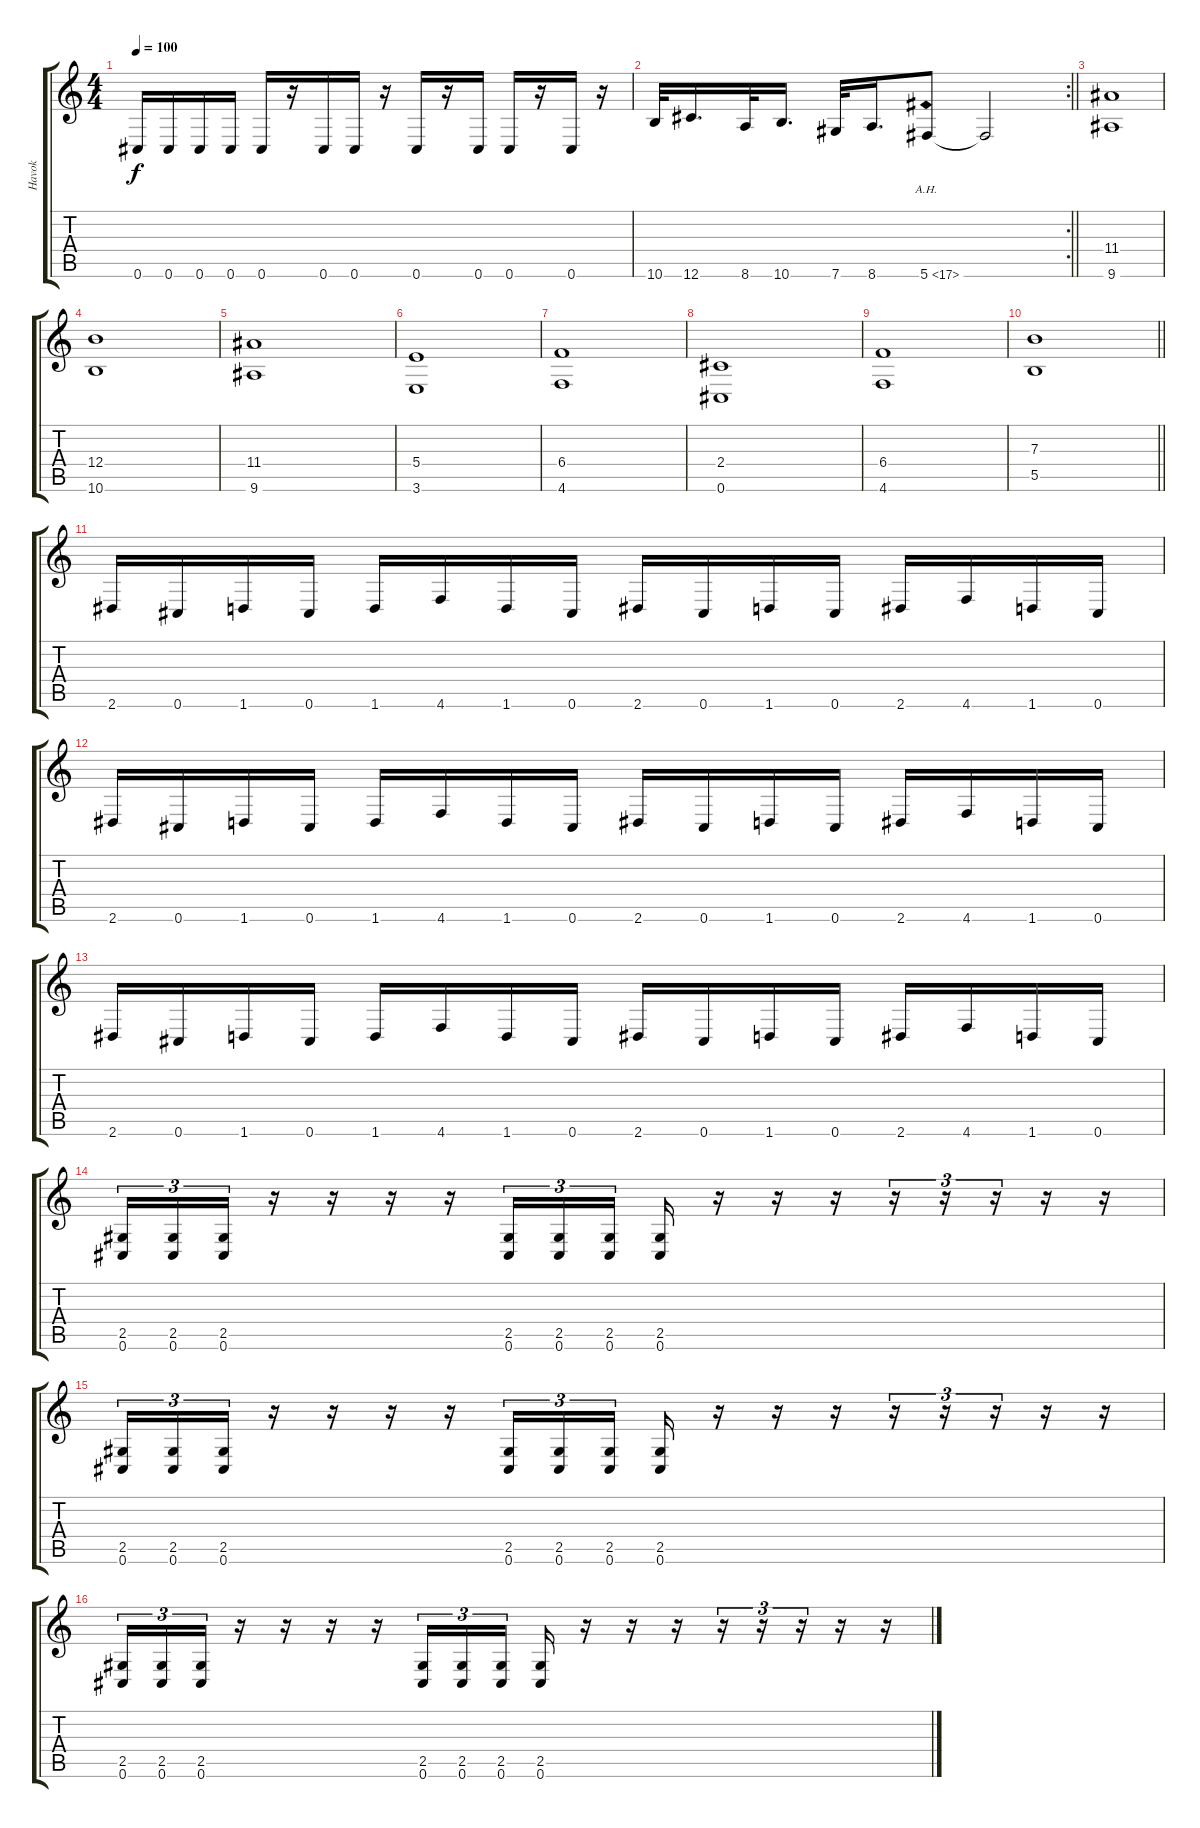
\track ("Havok" "Havok") {instrument distortionguitar}
\staff {score tabs}
\tuning (Db4 Ab3 E3 B2 Gb2 Db2) {hide}
\ts (4 4)
\tempo 100
\clef g2
\ks c
0.6.16{dy f} 0.6.16 0.6.16 0.6.16 0.6.16 r.16 0.6.16 0.6.16 r.16 0.6.16 r.16 0.6.16 0.6.16 r.16 0.6.16 r.16 |
\rc 2
\barLineRight lightlight
10.6.32 12.6.16{d} 8.6.32 10.6.16{d} 7.6.32 8.6.16{d} 5.6{ah 12}.8 5.6{t}.2 |
\section ("" "")
(11.4 9.6).1 |
(12.4 10.6).1 |
(11.4 9.6).1 |
(5.4 3.6).1 |
(6.4 4.6).1 |
(2.4 0.6).1 |
(6.4 4.6).1 |
\barLineRight lightlight
(7.3 5.5).1 |
\section ("" "")
2.6.16 0.6.16 1.6.16 0.6.16 1.6.16 4.6.16 1.6.16 0.6.16 2.6.16 0.6.16 1.6.16 0.6.16 2.6.16 4.6.16 1.6.16 0.6.16 |
2.6.16 0.6.16 1.6.16 0.6.16 1.6.16 4.6.16 1.6.16 0.6.16 2.6.16 0.6.16 1.6.16 0.6.16 2.6.16 4.6.16 1.6.16 0.6.16 |
2.6.16 0.6.16 1.6.16 0.6.16 1.6.16 4.6.16 1.6.16 0.6.16 2.6.16 0.6.16 1.6.16 0.6.16 2.6.16 4.6.16 1.6.16 0.6.16 |
(2.5 0.6).16{tu (3 2)} (2.5 0.6).16{tu (3 2)} (2.5 0.6).16{tu (3 2)} r.16 r.16 r.16 r.16 (2.5 0.6).16{tu (3 2)} (2.5 0.6).16{tu (3 2)} (2.5 0.6).16{tu (3 2)} (2.5 0.6).16 r.16 r.16 r.16 r.16{tu (3 2)} r.16{tu (3 2)} r.16{tu (3 2)} r.16 r.16 |
(2.5 0.6).16{tu (3 2)} (2.5 0.6).16{tu (3 2)} (2.5 0.6).16{tu (3 2)} r.16 r.16 r.16 r.16 (2.5 0.6).16{tu (3 2)} (2.5 0.6).16{tu (3 2)} (2.5 0.6).16{tu (3 2)} (2.5 0.6).16 r.16 r.16 r.16 r.16{tu (3 2)} r.16{tu (3 2)} r.16{tu (3 2)} r.16 r.16 |
(2.5 0.6).16{tu (3 2)} (2.5 0.6).16{tu (3 2)} (2.5 0.6).16{tu (3 2)} r.16 r.16 r.16 r.16 (2.5 0.6).16{tu (3 2)} (2.5 0.6).16{tu (3 2)} (2.5 0.6).16{tu (3 2)} (2.5 0.6).16 r.16 r.16 r.16 r.16{tu (3 2)} r.16{tu (3 2)} r.16{tu (3 2)} r.16 r.16
